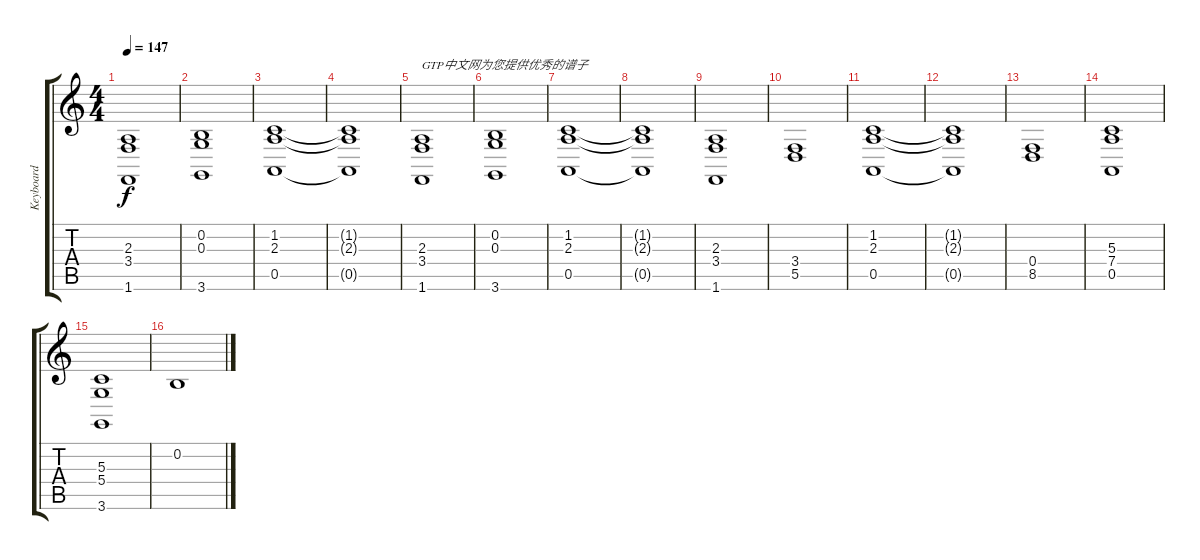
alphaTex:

\track ("Keyboard" "Keyboard") {instrument pad2warm}
\staff {score tabs}
\tuning (E4 B3 G3 D3 A2 E2) {hide}
\ts (4 4)
\tempo 147
\clef g2
\ks c
(2.3 3.4 1.6).1{dy f instrument pad2warm} |
(0.2 0.3 3.6).1 |
(1.2 2.3 0.5).1 |
(1.2{t} 2.3{t} 0.5{t}).1 |
(2.3 3.4 1.6).1{txt "GTP中文网为您提供优秀的谱子"} |
(0.2 0.3 3.6).1 |
(1.2 2.3 0.5).1 |
(1.2{t} 2.3{t} 0.5{t}).1 |
(2.3 3.4 1.6).1 |
(3.4 5.5).1 |
(1.2 2.3 0.5).1 |
(1.2{t} 2.3{t} 0.5{t}).1 |
(0.4 8.5).1 |
(5.3 7.4 0.5).1 |
(5.3 5.4 3.6).1 |
0.2.1
